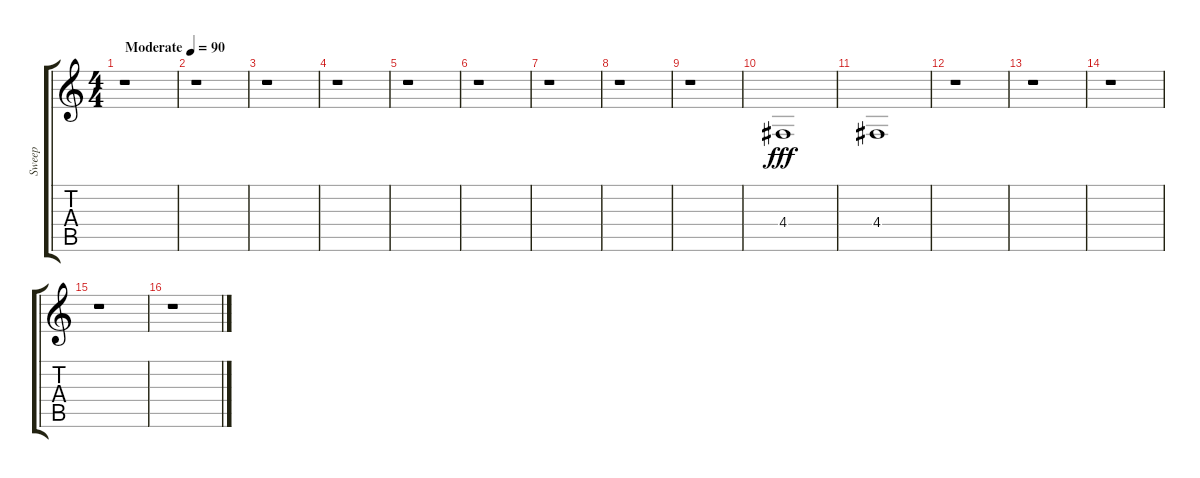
\track ("Sweep" "Sweep") {instrument pad8sweep}
\staff {score tabs}
\tuning (E4 B3 G3 D3 A2 E2) {hide}
\ts (4 4)
\tempo (90 "Moderate")
\clef g2
\ks c
r.1{dy fff instrument pad8sweep} |
r.1 |
r.1 |
r.1 |
r.1 |
r.1 |
r.1 |
r.1 |
r.1 |
4.4.1 |
4.4.1 |
r.1 |
r.1 |
r.1 |
r.1 |
r.1
